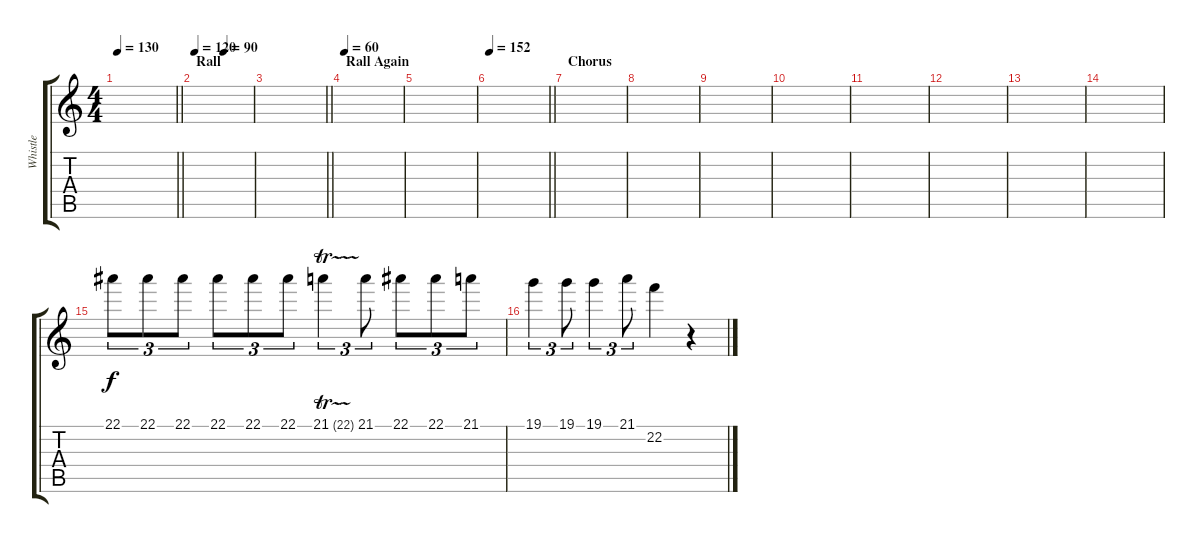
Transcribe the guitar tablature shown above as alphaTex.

\track ("Whistle" "Whistle") {instrument piccolo}
\staff {score tabs}
\tuning (C5 G4 Eb4 Bb3 F3 C3) {hide}
\ts (4 4)
\tempo 130
\clef g2
\barLineRight lightlight
\ks c
|
\section ("" "Rall")
\tempo 120
\tempo (90 0.5)
|
\barLineRight lightlight
|
\section ("" "Rall Again")
\tempo 60
|
|
\tempo 152
\barLineRight lightlight
|
\section ("" "Chorus")
|
|
|
|
|
|
|
|
22.1.8{tu (3 2)} 22.1.8{tu (3 2)} 22.1.8{tu (3 2)} 22.1.8{tu (3 2)} 22.1.8{tu (3 2)} 22.1.8{tu (3 2)} 21.1{tr (22 32)}.4{tu (3 2)} 21.1.8{tu (3 2)} 22.1.8{tu (3 2)} 22.1.8{tu (3 2)} 21.1.8{tu (3 2)} |
19.1.4{tu (3 2)} 19.1.8{tu (3 2)} 19.1.4{tu (3 2)} 21.1.8{tu (3 2)} 22.2.4 r.4
